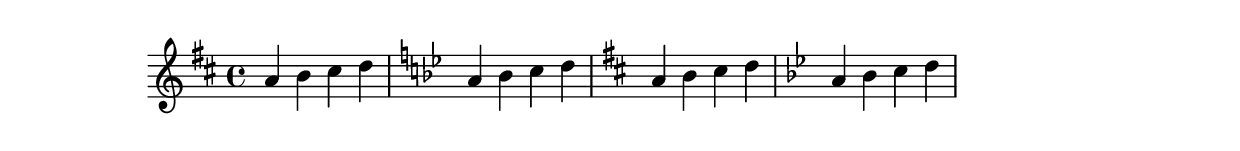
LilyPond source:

%%  Do not edit this file; it is auto-generated from LSR!
\version "2.11.23"

\header { texidoc = "
The key signature indicates the tonality in which a piece is played. 
It is denoted by a set of alterations (flats or sharps) at the start of
the staff.

   Setting or changing the key signature is done with the @code{\\key}
command


@code{\\key} pitch type

   
Here, type should be @code{\\major} or @code{\\minor} to get
pitch-major or pitch-minor, respectively.  You may also use the
standard mode names (also called “church modes”): @code{\\ionian},
@code{\\locrian}, @code{\\aeolian}, @code{\\mixolydian},
@code{\\lydian}, @code{\\phrygian}, and @code{\\dorian}.

   
This command sets the context property @code{Staff.keySignature}. 
Non-standard key signatures can be specified by setting this property
directly.

   
Accidentals and key signatures often confuse new users, because
unaltered notes get natural signs depending on the key signature. 
" }

\relative c''
{
\key d \major
a b cis d
\key g \minor
a bes c d
\set Staff.printKeyCancellation = ##f
\key d \major
a b cis d
\key g \minor
a bes c d
}

